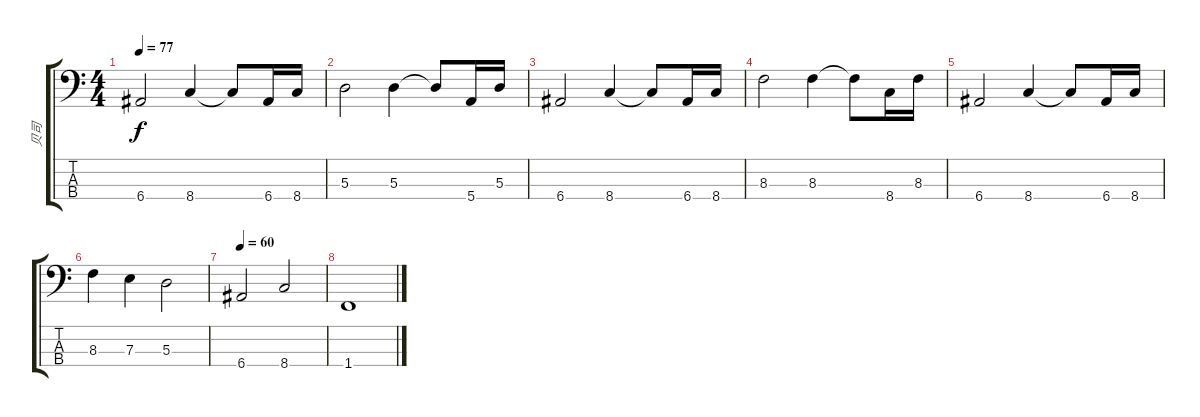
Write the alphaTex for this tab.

\track ("贝司" "贝司") {instrument electricbassfinger}
\staff {score tabs}
\tuning (G2 D2 A1 E1) {hide}
\ts (4 4)
\tempo 77
\clef f4
\ks c
6.4.2{dy f} 8.4.4 8.4{t}.8 6.4.16 8.4.16 |
5.3.2 5.3.4 5.3{t}.8 5.4.16 5.3.16 |
6.4.2 8.4.4 8.4{t}.8 6.4.16 8.4.16 |
8.3.2 8.3.4 8.3{t}.8 8.4.16 8.3.16 |
6.4.2 8.4.4 8.4{t}.8 6.4.16 8.4.16 |
8.3.4 7.3.4 5.3.2 |
\tempo 60
6.4.2 8.4.2 |
1.4.1
